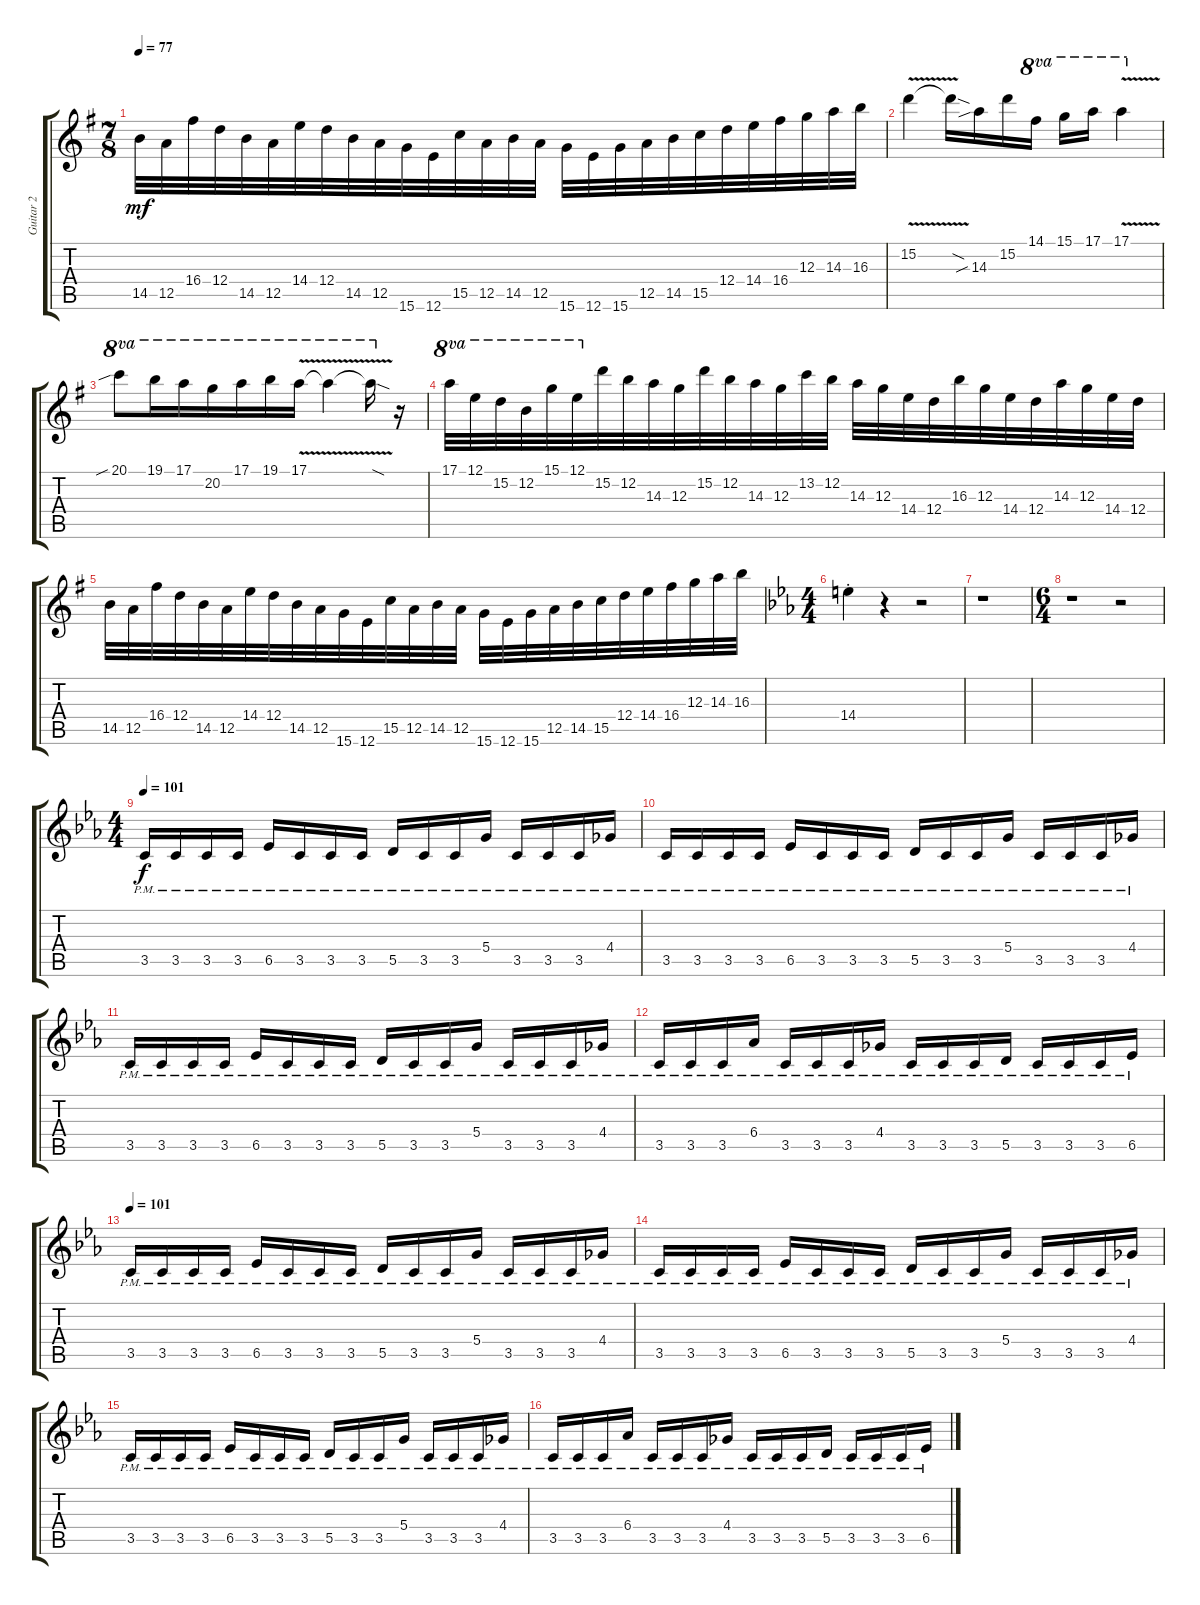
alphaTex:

\track ("Guitar 2" "Guitar 2") {instrument distortionguitar}
\staff {score tabs}
\tuning (E4 B3 G3 D3 A2 E2) {hide}
\ts (7 8)
\tempo 77
\clef g2
\ks g
14.5.32{dy mf} 12.5.32 16.4.32 12.4.32 14.5.32 12.5.32 14.4.32 12.4.32 14.5.32 12.5.32 15.6.32 12.6.32 15.5.32 12.5.32 14.5.32 12.5.32 15.6.32 12.6.32 15.6.32 12.5.32 14.5.32 15.5.32 12.4.32 14.4.32 16.4.32 12.3.32 14.3.32 16.3.32 |
15.2{v}.4 15.2{sod t}.16 14.3{sib}.16 15.2.16 14.1.16{ot 8va} 15.1.16{ot 8va} 17.1.16{ot 8va} 17.1{v}.4{ot 8va} |
20.1{sib}.8{ot 8va} 19.1.16{ot 8va} 17.1.16{ot 8va} 20.2.16{ot 8va} 17.1.16{ot 8va} 19.1.16{ot 8va} 17.1{v}.16{ot 8va} 17.1{v t}.4{ot 8va} 17.1{sod t}.16{ot 8va} r.16 |
17.1.32{ot 8va} 12.1.32{ot 8va} 15.2.32{ot 8va} 12.2.32{ot 8va} 15.1.32{ot 8va} 12.1.32{ot 8va} 15.2.32 12.2.32 14.3.32 12.3.32 15.2.32 12.2.32 14.3.32 12.3.32 13.2.32 12.2.32 14.3.32 12.3.32 14.4.32 12.4.32 16.3.32 12.3.32 14.4.32 12.4.32 14.3.32 12.3.32 14.4.32 12.4.32 |
14.5.32 12.5.32 16.4.32 12.4.32 14.5.32 12.5.32 14.4.32 12.4.32 14.5.32 12.5.32 15.6.32 12.6.32 15.5.32 12.5.32 14.5.32 12.5.32 15.6.32 12.6.32 15.6.32 12.5.32 14.5.32 15.5.32 12.4.32 14.4.32 16.4.32 12.3.32 14.3.32 16.3.32 |
\ts (4 4)
\ks cminor
14.4{st}.4 r.4 r.2 |
r.1 |
\ts (6 4)
r.1 r.2 |
\ts (4 4)
\tempo 106
\tempo 101
3.5{pm}.16{dy f} 3.5{pm}.16 3.5{pm}.16 3.5{pm}.16 6.5{pm}.16 3.5{pm}.16 3.5{pm}.16 3.5{pm}.16 5.5{pm}.16 3.5{pm}.16 3.5{pm}.16 5.4{pm}.16 3.5{pm}.16 3.5{pm}.16 3.5{pm}.16 4.4{pm}.16 |
3.5{pm}.16 3.5{pm}.16 3.5{pm}.16 3.5{pm}.16 6.5{pm}.16 3.5{pm}.16 3.5{pm}.16 3.5{pm}.16 5.5{pm}.16 3.5{pm}.16 3.5{pm}.16 5.4{pm}.16 3.5{pm}.16 3.5{pm}.16 3.5{pm}.16 4.4{pm}.16 |
3.5{pm}.16 3.5{pm}.16 3.5{pm}.16 3.5{pm}.16 6.5{pm}.16 3.5{pm}.16 3.5{pm}.16 3.5{pm}.16 5.5{pm}.16 3.5{pm}.16 3.5{pm}.16 5.4{pm}.16 3.5{pm}.16 3.5{pm}.16 3.5{pm}.16 4.4{pm}.16 |
3.5{pm}.16 3.5{pm}.16 3.5{pm}.16 6.4{pm}.16 3.5{pm}.16 3.5{pm}.16 3.5{pm}.16 4.4{pm}.16 3.5{pm}.16 3.5{pm}.16 3.5{pm}.16 5.5{pm}.16 3.5{pm}.16 3.5{pm}.16 3.5{pm}.16 6.5{pm}.16 |
\tempo 106
\tempo 101
3.5{pm}.16 3.5{pm}.16 3.5{pm}.16 3.5{pm}.16 6.5{pm}.16 3.5{pm}.16 3.5{pm}.16 3.5{pm}.16 5.5{pm}.16 3.5{pm}.16 3.5{pm}.16 5.4{pm}.16 3.5{pm}.16 3.5{pm}.16 3.5{pm}.16 4.4{pm}.16 |
3.5{pm}.16 3.5{pm}.16 3.5{pm}.16 3.5{pm}.16 6.5{pm}.16 3.5{pm}.16 3.5{pm}.16 3.5{pm}.16 5.5{pm}.16 3.5{pm}.16 3.5{pm}.16 5.4{pm}.16 3.5{pm}.16 3.5{pm}.16 3.5{pm}.16 4.4{pm}.16 |
3.5{pm}.16 3.5{pm}.16 3.5{pm}.16 3.5{pm}.16 6.5{pm}.16 3.5{pm}.16 3.5{pm}.16 3.5{pm}.16 5.5{pm}.16 3.5{pm}.16 3.5{pm}.16 5.4{pm}.16 3.5{pm}.16 3.5{pm}.16 3.5{pm}.16 4.4{pm}.16 |
3.5{pm}.16 3.5{pm}.16 3.5{pm}.16 6.4{pm}.16 3.5{pm}.16 3.5{pm}.16 3.5{pm}.16 4.4{pm}.16 3.5{pm}.16 3.5{pm}.16 3.5{pm}.16 5.5{pm}.16 3.5{pm}.16 3.5{pm}.16 3.5{pm}.16 6.5{pm}.16
